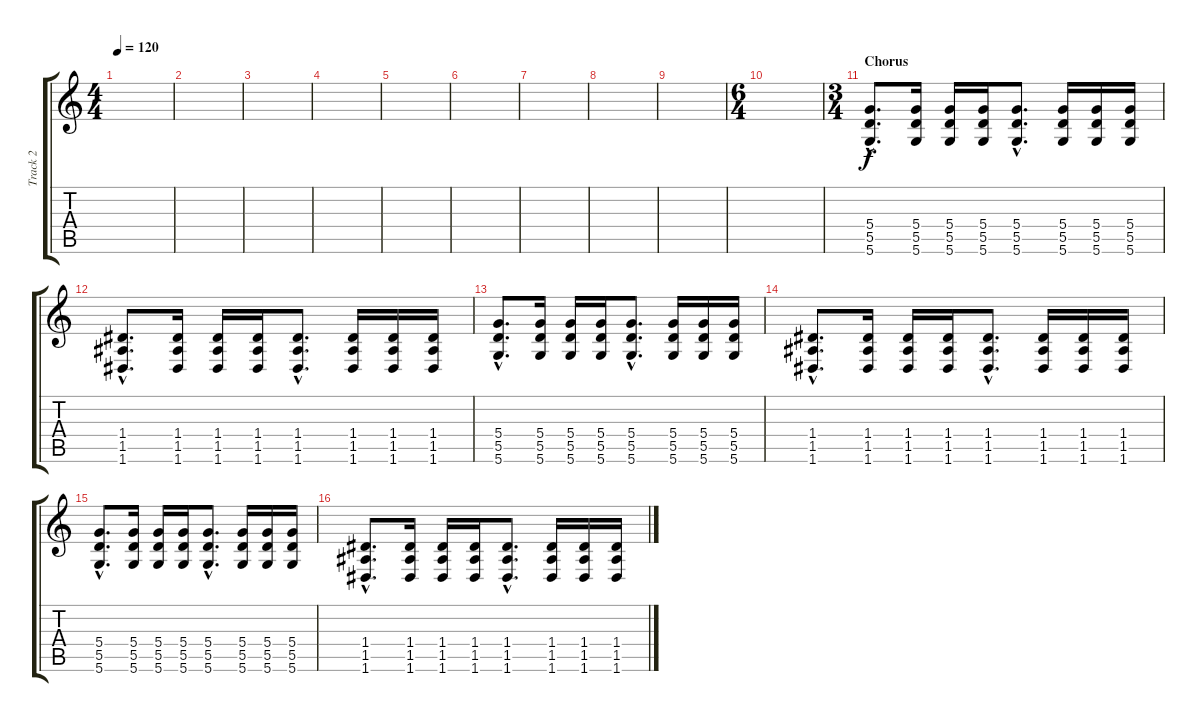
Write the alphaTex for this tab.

\track ("Track 2" "Track 2") {instrument acousticguitarsteel}
\staff {score tabs}
\tuning (E4 B3 G3 D3 A2 D2) {hide}
\ts (4 4)
\tempo 120
\clef g2
\ks c
|
|
|
|
|
|
|
|
|
\ts (6 4)
|
\ts (3 4)
\section ("" "Chorus")
(5.4{hac} 5.5{hac} 5.6{hac}).8{d} (5.4 5.5 5.6).16 (5.4 5.5 5.6).16 (5.4 5.5 5.6).16 (5.4{hac} 5.5{hac} 5.6{hac}).8{d} (5.4 5.5 5.6).16 (5.4 5.5 5.6).16 (5.4 5.5 5.6).16 |
(1.4{hac} 1.5{hac} 1.6{hac}).8{d} (1.4 1.5 1.6).16 (1.4 1.5 1.6).16 (1.4 1.5 1.6).16 (1.4{hac} 1.5{hac} 1.6{hac}).8{d} (1.4 1.5 1.6).16 (1.4 1.5 1.6).16 (1.4 1.5 1.6).16 |
(5.4{hac} 5.5{hac} 5.6{hac}).8{d} (5.4 5.5 5.6).16 (5.4 5.5 5.6).16 (5.4 5.5 5.6).16 (5.4{hac} 5.5{hac} 5.6{hac}).8{d} (5.4 5.5 5.6).16 (5.4 5.5 5.6).16 (5.4 5.5 5.6).16 |
(1.4{hac} 1.5{hac} 1.6{hac}).8{d} (1.4 1.5 1.6).16 (1.4 1.5 1.6).16 (1.4 1.5 1.6).16 (1.4{hac} 1.5{hac} 1.6{hac}).8{d} (1.4 1.5 1.6).16 (1.4 1.5 1.6).16 (1.4 1.5 1.6).16 |
(5.4{hac} 5.5{hac} 5.6{hac}).8{d} (5.4 5.5 5.6).16 (5.4 5.5 5.6).16 (5.4 5.5 5.6).16 (5.4{hac} 5.5{hac} 5.6{hac}).8{d} (5.4 5.5 5.6).16 (5.4 5.5 5.6).16 (5.4 5.5 5.6).16 |
(1.4{hac} 1.5{hac} 1.6{hac}).8{d} (1.4 1.5 1.6).16 (1.4 1.5 1.6).16 (1.4 1.5 1.6).16 (1.4{hac} 1.5{hac} 1.6{hac}).8{d} (1.4 1.5 1.6).16 (1.4 1.5 1.6).16 (1.4 1.5 1.6).16
